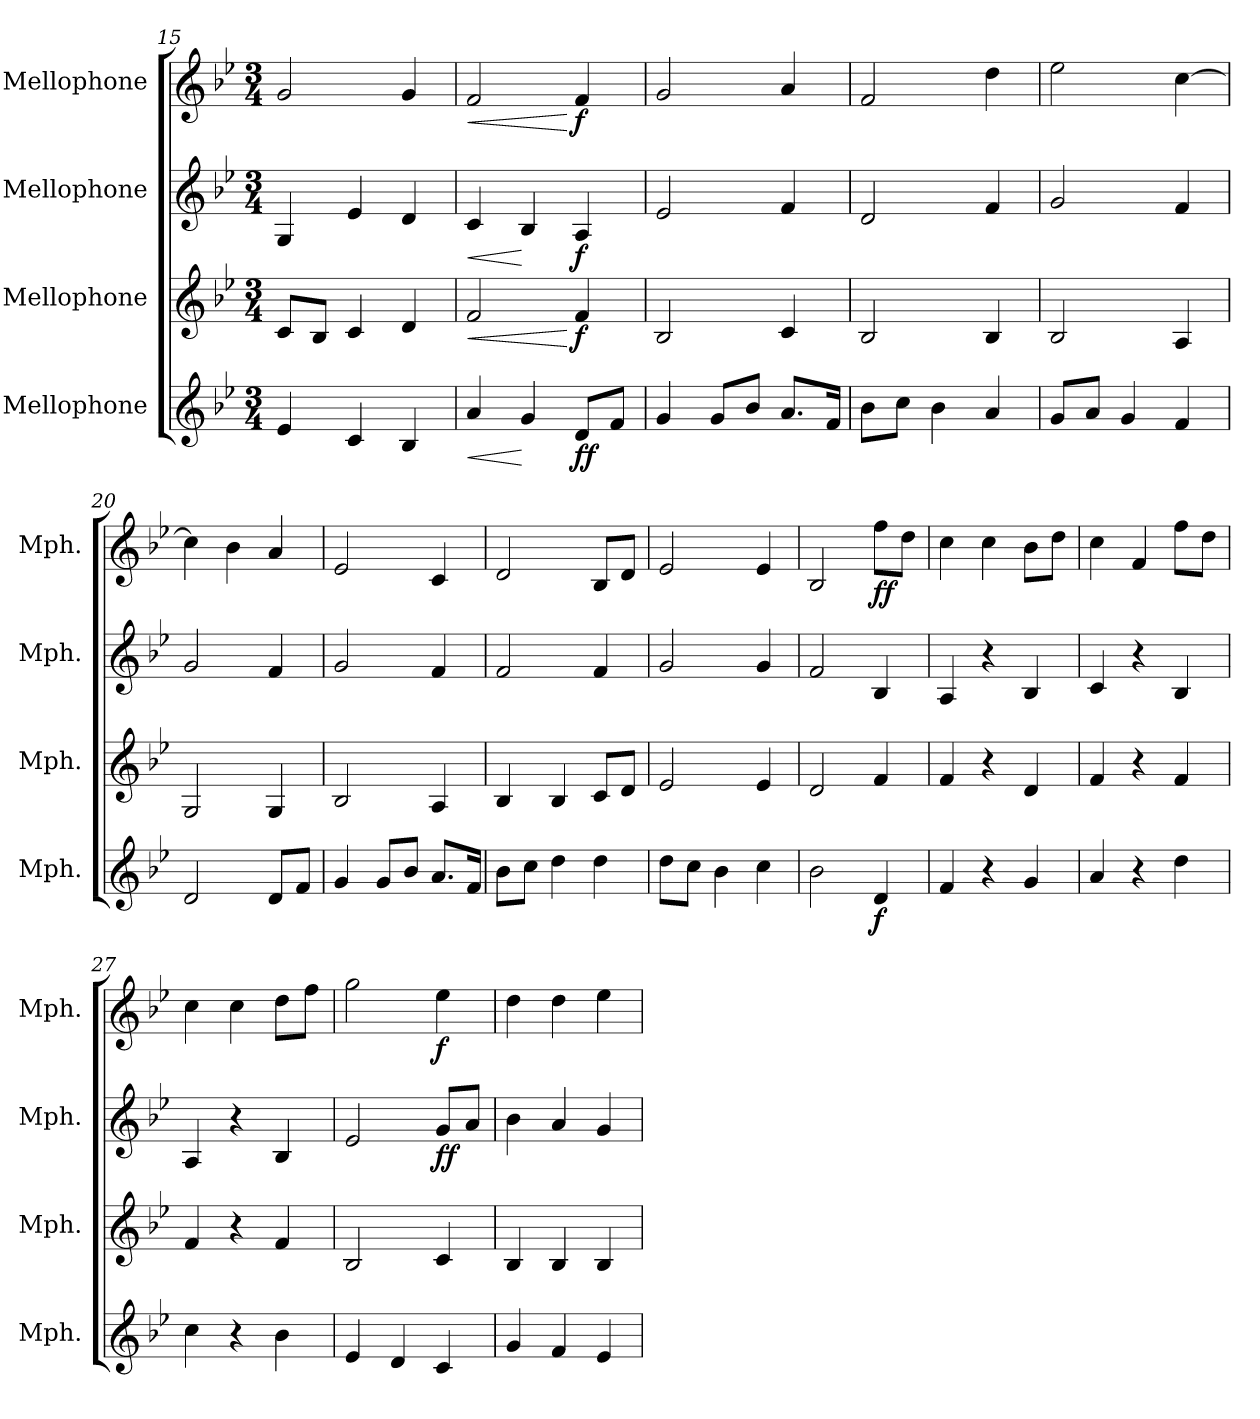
**kern	**dynam	**kern	**dynam	**kern	**dynam	**kern	**dynam
*part4	*part4	*part3	*part3	*part2	*part2	*part1	*part1
*staff4	*staff4	*staff3	*staff3	*staff2	*staff2	*staff1	*staff1
*I"Mellophone	*	*I"Mellophone	*	*I"Mellophone	*	*I"Mellophone	*
*I'Mph.	*	*I'Mph.	*	*I'Mph.	*	*I'Mph.	*
!!LO:PB:g=z
*clefG2	*	*clefG2	*	*clefG2	*	*clefG2	*
*ITrd4c7	*	*ITrd4c7	*	*ITrd4c7	*	*ITrd4c7	*
*k[b-e-a-]	*	*k[b-e-a-]	*	*k[b-e-a-]	*	*k[b-e-a-]	*
*M3/4	*	*M3/4	*	*M3/4	*	*M3/4	*
=15	=15	=15	=15	=15	=15	=15	=15
4A-/	.	8F/L	.	4C/	.	2c/	.
.	.	8E-/J	.	.	.	.	.
4F/	.	4F/	.	4A-/	.	.	.
4E-/	.	4G/	.	4G/	.	4c/	.
=16	=16	=16	=16	=16	=16	=16	=16
!	!LO:HP:b	!	!LO:HP:b	!	!LO:HP:b	!	!LO:HP:b
4d/	<	2B-/	<	4F/	<	2B-/	<
4c/	[	.	.	4E-/	[	.	.
!	!LO:DY:b	!	!LO:DY:n=1:b	!	!LO:DY:b	!	!LO:DY:n=1:b
8G/L	ff	4B-/	[ f	4D/	f	4B-/	[ f
8B-/J	.	.	.	.	.	.	.
=17	=17	=17	=17	=17	=17	=17	=17
4c/	.	2E-/	.	2A-/	.	2c/	.
8c/L	.	.	.	.	.	.	.
8e-/J	.	.	.	.	.	.	.
8.d/L	.	4F/	.	4B-/	.	4d/	.
16B-/Jk	.	.	.	.	.	.	.
=18	=18	=18	=18	=18	=18	=18	=18
8e-\L	.	2E-/	.	2G/	.	2B-/	.
8f\J	.	.	.	.	.	.	.
4e-\	.	.	.	.	.	.	.
4d/	.	4E-/	.	4B-/	.	4g\	.
=19	=19	=19	=19	=19	=19	=19	=19
8c/L	.	2E-/	.	2c/	.	2a-\	.
8d/J	.	.	.	.	.	.	.
4c/	.	.	.	.	.	.	.
4B-/	.	4D/	.	4B-/	.	[4f\	.
=20	=20	=20	=20	=20	=20	=20	=20
2G/	.	2C/	.	2c/	.	4f\]	.
.	.	.	.	.	.	4e-\	.
8G/L	.	4C/	.	4B-/	.	4d/	.
8B-/J	.	.	.	.	.	.	.
=21	=21	=21	=21	=21	=21	=21	=21
4c/	.	2E-/	.	2c/	.	2A-/	.
8c/L	.	.	.	.	.	.	.
8e-/J	.	.	.	.	.	.	.
8.d/L	.	4D/	.	4B-/	.	4F/	.
16B-/Jk	.	.	.	.	.	.	.
!!LO:LB:g=z
=22	=22	=22	=22	=22	=22	=22	=22
8e-\L	.	4E-/	.	2B-/	.	2G/	.
8f\J	.	.	.	.	.	.	.
4g\	.	4E-/	.	.	.	.	.
4g\	.	8F/L	.	4B-/	.	8E-/L	.
.	.	8G/J	.	.	.	8G/J	.
=23	=23	=23	=23	=23	=23	=23	=23
8g\L	.	2A-/	.	2c/	.	2A-/	.
8f\J	.	.	.	.	.	.	.
4e-\	.	.	.	.	.	.	.
4f\	.	4A-/	.	4c/	.	4A-/	.
=24	=24	=24	=24	=24	=24	=24	=24
2e-\	.	2G/	.	2B-/	.	2E-/	.
!	!LO:DY:b	!	!	!	!	!	!LO:DY:b
4G/	f	4B-/	.	4E-/	.	8b-\L	ff
.	.	.	.	.	.	8g\J	.
=25	=25	=25	=25	=25	=25	=25	=25
4B-/	.	4B-/	.	4D/	.	4f\	.
4r	.	4r	.	4r	.	4f\	.
4c/	.	4G/	.	4E-/	.	8e-\L	.
.	.	.	.	.	.	8g\J	.
=26	=26	=26	=26	=26	=26	=26	=26
4d/	.	4B-/	.	4F/	.	4f\	.
4r	.	4r	.	4r	.	4B-/	.
4g\	.	4B-/	.	4E-/	.	8b-\L	.
.	.	.	.	.	.	8g\J	.
=27	=27	=27	=27	=27	=27	=27	=27
4f\	.	4B-/	.	4D/	.	4f\	.
4r	.	4r	.	4r	.	4f\	.
4e-\	.	4B-/	.	4E-/	.	8g\L	.
.	.	.	.	.	.	8b-\J	.
=28	=28	=28	=28	=28	=28	=28	=28
4A-/	.	2E-/	.	2A-/	.	2cc\	.
4G/	.	.	.	.	.	.	.
!	!	!	!	!	!LO:DY:b	!	!LO:DY:b
4F/	.	4F/	.	8c/L	ff	4a-\	f
.	.	.	.	8d/J	.	.	.
=29	=29	=29	=29	=29	=29	=29	=29
4c/	.	4E-/	.	4e-\	.	4g\	.
4B-/	.	4E-/	.	4d/	.	4g\	.
4A-/	.	4E-/	.	4c/	.	4a-\	.
=	=	=	=	=	=	=	=
*-	*-	*-	*-	*-	*-	*-	*-
